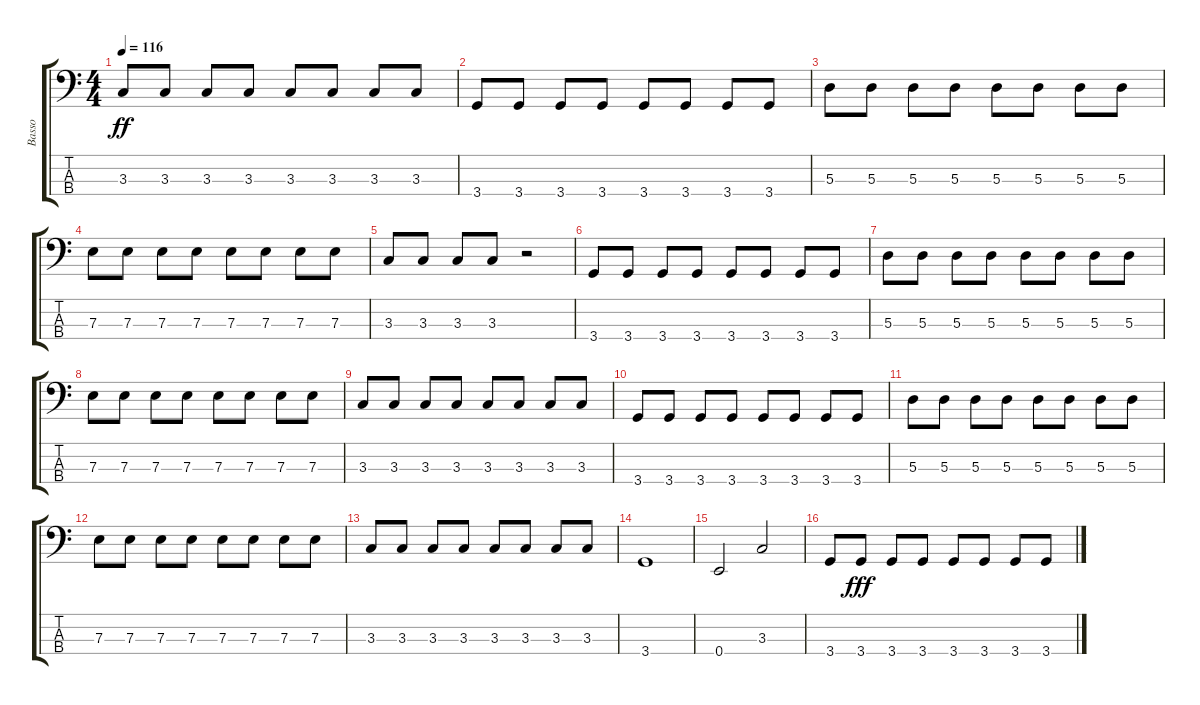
\track ("Basso" "Basso") {instrument electricbassfinger}
\staff {score tabs}
\tuning (G2 D2 A1 E1) {hide}
\ts (4 4)
\tempo 116
\clef f4
\ks c
3.3.8{dy ff} 3.3.8 3.3.8 3.3.8 3.3.8 3.3.8 3.3.8 3.3.8 |
3.4.8 3.4.8 3.4.8 3.4.8 3.4.8 3.4.8 3.4.8 3.4.8 |
5.3.8 5.3.8 5.3.8 5.3.8 5.3.8 5.3.8 5.3.8 5.3.8 |
7.3.8 7.3.8 7.3.8 7.3.8 7.3.8 7.3.8 7.3.8 7.3.8 |
3.3.8 3.3.8 3.3.8 3.3.8 r.2 |
3.4.8 3.4.8 3.4.8 3.4.8 3.4.8 3.4.8 3.4.8 3.4.8 |
5.3.8 5.3.8 5.3.8 5.3.8 5.3.8 5.3.8 5.3.8 5.3.8 |
7.3.8 7.3.8 7.3.8 7.3.8 7.3.8 7.3.8 7.3.8 7.3.8 |
3.3.8 3.3.8 3.3.8 3.3.8 3.3.8 3.3.8 3.3.8 3.3.8 |
3.4.8 3.4.8 3.4.8 3.4.8 3.4.8 3.4.8 3.4.8 3.4.8 |
5.3.8 5.3.8 5.3.8 5.3.8 5.3.8 5.3.8 5.3.8 5.3.8 |
7.3.8 7.3.8 7.3.8 7.3.8 7.3.8 7.3.8 7.3.8 7.3.8 |
3.3.8 3.3.8 3.3.8 3.3.8 3.3.8 3.3.8 3.3.8 3.3.8 |
3.4.1 |
0.4.2 3.3.2 |
3.4.8 3.4.8{dy fff} 3.4.8 3.4.8 3.4.8 3.4.8 3.4.8 3.4.8
